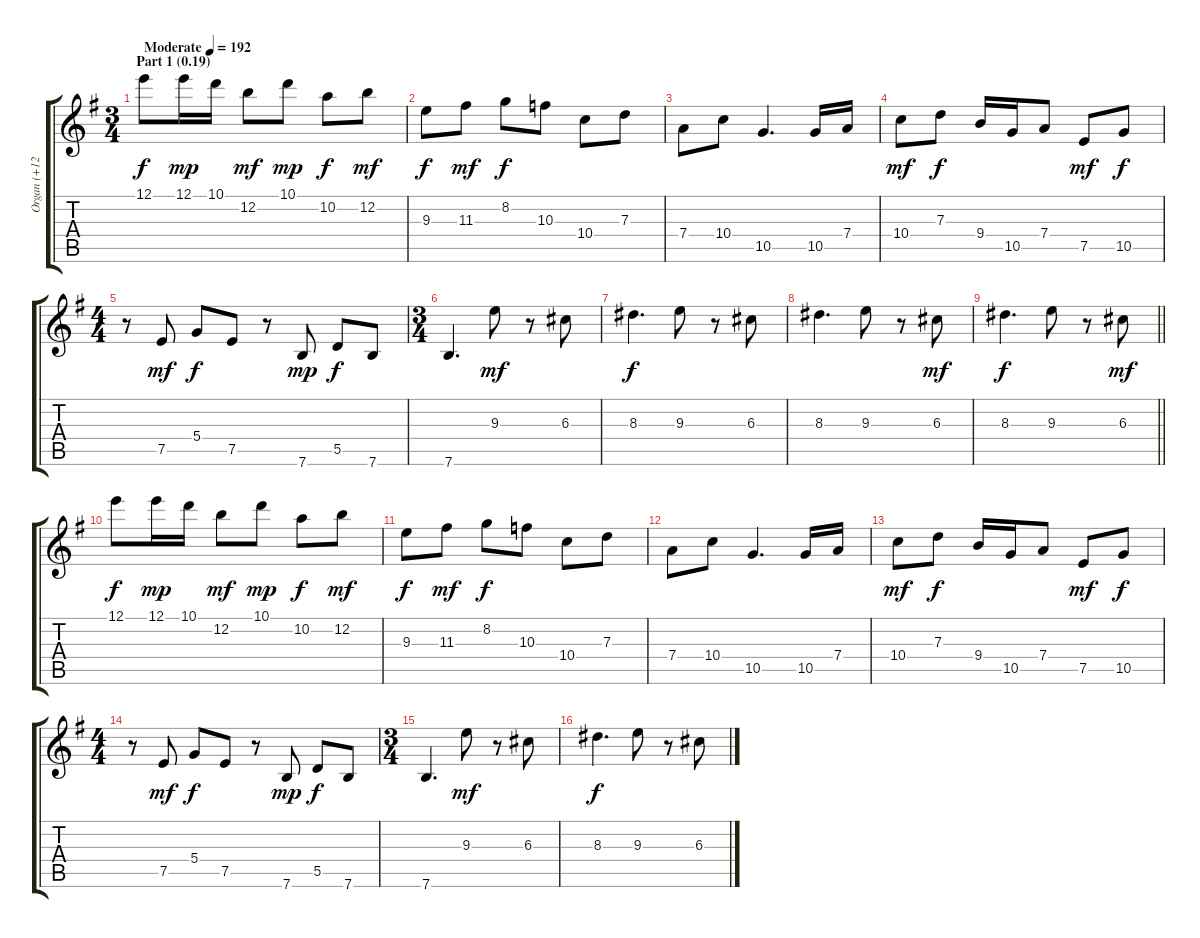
\track ("Organ (+12)" "Organ (+12") {instrument percussiveorgan}
\staff {score tabs}
\tuning (E5 B4 G4 D4 A3 E3) {hide}
\ts (3 4)
\section ("" "Part 1 (0.19)")
\tempo (192 "Moderate")
\clef g2
\ks g
12.1.8{dy f instrument percussiveorgan} 12.1.16{dy mp} 10.1.16 12.2.8{dy mf} 10.1.8{dy mp} 10.2.8{dy f} 12.2.8{dy mf} |
9.3.8{dy f} 11.3.8{dy mf} 8.2.8{dy f} 10.3.8 10.4.8 7.3.8 |
7.4.8 10.4.8 10.5.4{d} 10.5.16 7.4.16 |
10.4.8{dy mf} 7.3.8{dy f} 9.4.16 10.5.16 7.4.8 7.5.8{dy mf} 10.5.8{dy f} |
\ts (4 4)
r.8 7.5.8{dy mf} 5.4.8{dy f} 7.5.8 r.8 7.6.8{dy mp} 5.5.8{dy f} 7.6.8 |
\ts (3 4)
7.6.4{d} 9.3.8{dy mf} r.8 6.3.8 |
8.3.4{d dy f} 9.3.8 r.8 6.3.8 |
8.3.4{d} 9.3.8 r.8 6.3.8{dy mf} |
\barLineRight lightlight
8.3.4{d dy f} 9.3.8 r.8 6.3.8{dy mf} |
12.1.8{dy f} 12.1.16{dy mp} 10.1.16 12.2.8{dy mf} 10.1.8{dy mp} 10.2.8{dy f} 12.2.8{dy mf} |
9.3.8{dy f} 11.3.8{dy mf} 8.2.8{dy f} 10.3.8 10.4.8 7.3.8 |
7.4.8 10.4.8 10.5.4{d} 10.5.16 7.4.16 |
10.4.8{dy mf} 7.3.8{dy f} 9.4.16 10.5.16 7.4.8 7.5.8{dy mf} 10.5.8{dy f} |
\ts (4 4)
r.8 7.5.8{dy mf} 5.4.8{dy f} 7.5.8 r.8 7.6.8{dy mp} 5.5.8{dy f} 7.6.8 |
\ts (3 4)
7.6.4{d} 9.3.8{dy mf} r.8 6.3.8 |
8.3.4{d dy f} 9.3.8 r.8 6.3.8
